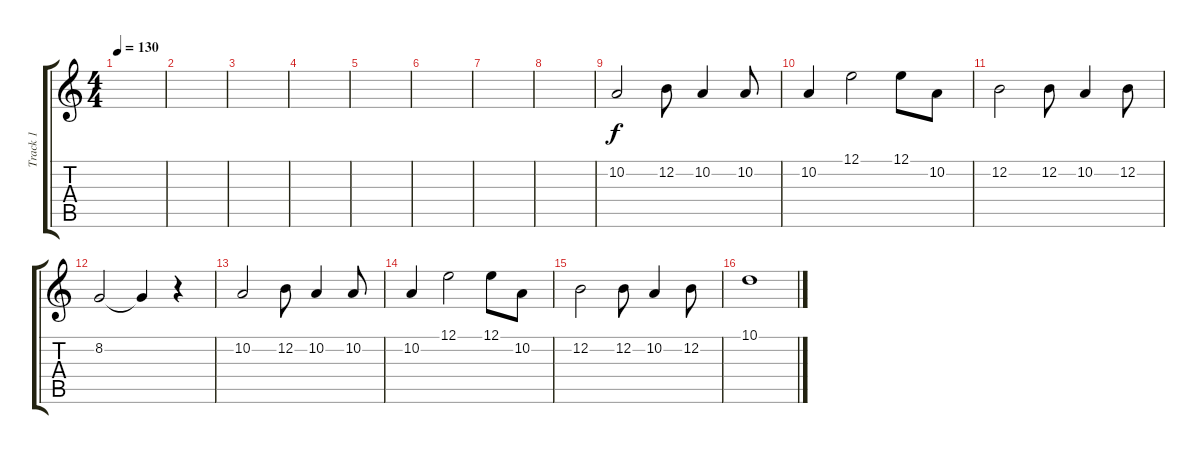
\track ("Track 1" "Track 1") {instrument piccolo}
\staff {score tabs}
\tuning (E4 B3 G3 D3 A2 E2) {hide}
\ts (4 4)
\tempo 130
\clef g2
\ks c
|
|
|
|
|
|
|
|
10.2.2 12.2.8 10.2.4 10.2.8 |
10.2.4 12.1.2 12.1.8 10.2.8 |
12.2.2 12.2.8 10.2.4 12.2.8 |
8.2.2 8.2{t}.4 r.4 |
10.2.2 12.2.8 10.2.4 10.2.8 |
10.2.4 12.1.2 12.1.8 10.2.8 |
12.2.2 12.2.8 10.2.4 12.2.8 |
10.1.1
